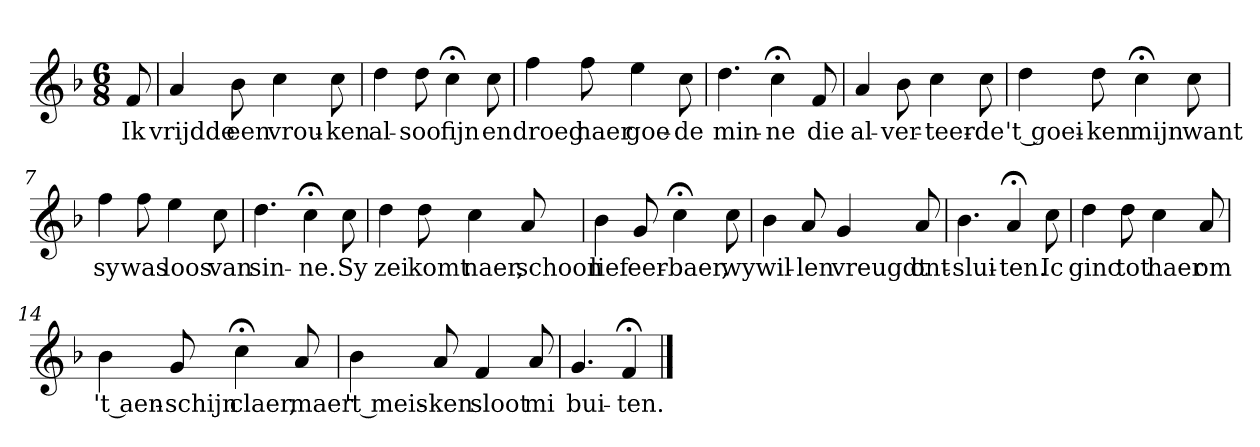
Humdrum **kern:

**kern	**text
*part1	*part1
*staff1	*staff1
*k[b-]	*
*F:	*
*M6/8	*
*MM120	*
=	=
8f	Ik
=1	=1
4a	vrijdde
8b-	een
4cc	vrou-
8cc	-ken
=2	=2
4dd	al-
8dd	-soo
4cc;<	fijn
8cc	en
=3	=3
4ff	droeg
8ff	haer
4ee	goe-
8cc	-de
=4	=4
4.dd	min-
4cc;<	-ne
8f	die
=5	=5
4a	al-
8b-	-ver-
4cc	-teer-
8cc	-de
=6	=6
4dd	't goei-
8dd	-ken
4cc;<	mijn
8cc	want
=7	=7
4ff	sy
8ff	was
4ee	loos
8cc	van
=8	=8
4.dd	sin-
4cc;<	-ne.
8cc	Sy
=9	=9
4dd	zei
8dd	komt
4cc	naer,
8a	schoon
=10	=10
4b-	lief
8g	eer-
4cc;<	-baer,
8cc	wy
=11	=11
4b-	wil-
8a	-len
4g	vreugdt
8a	ont-
=12	=12
4.b-	-slui-
4a;<	-ten.
8cc	Ic
=13	=13
4dd	ginc
8dd	tot
4cc	haer
8a	om
=14	=14
4b-	't aen-
8g	-schijn
4cc;<	claer,
8a	maer
=15	=15
4b-	't meis-
8a	-ken
4f	sloot
8a	mi
=16	=16
4.g	bui-
4f;<	-ten.
==	==
*-	*-
